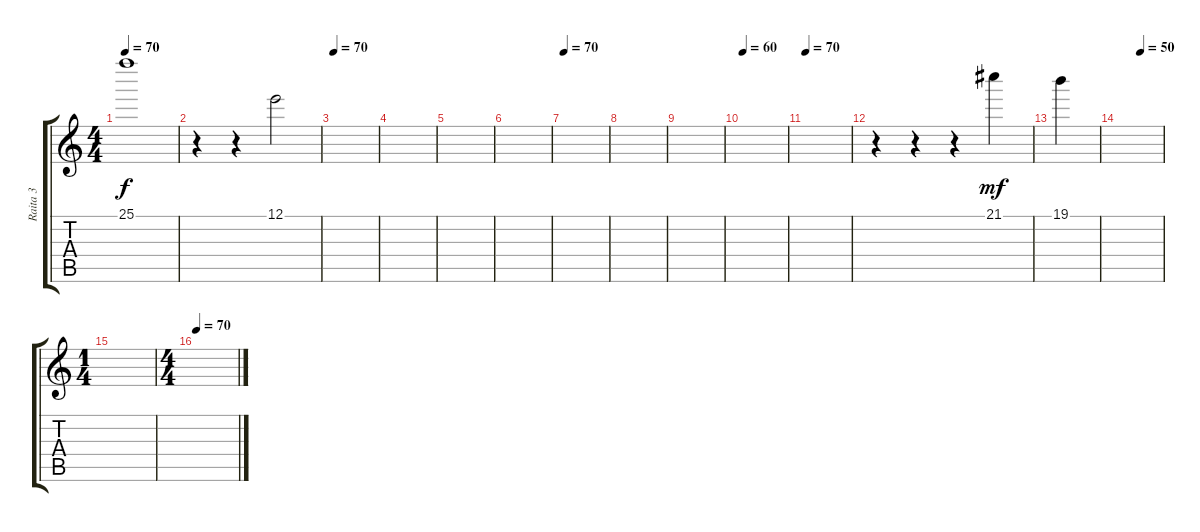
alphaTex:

\track ("Raita 3" "Raita 3") {instrument musicbox}
\staff {score tabs}
\tuning (E5 B3 G3 D3 A2 E2) {hide}
\ts (4 4)
\tempo 70
\clef g2
\ks c
25.1.1{dy f} |
r.4 r.4 12.1.2 |
\tempo 70
|
|
|
|
\tempo 70
|
|
|
\tempo 60
|
\tempo 70
|
r.4 r.4 r.4 21.1.4{dy mf} |
19.1.4 |
\tempo (50 0.5)
|
\ts (1 4)
|
\ts (4 4)
\tempo 70
